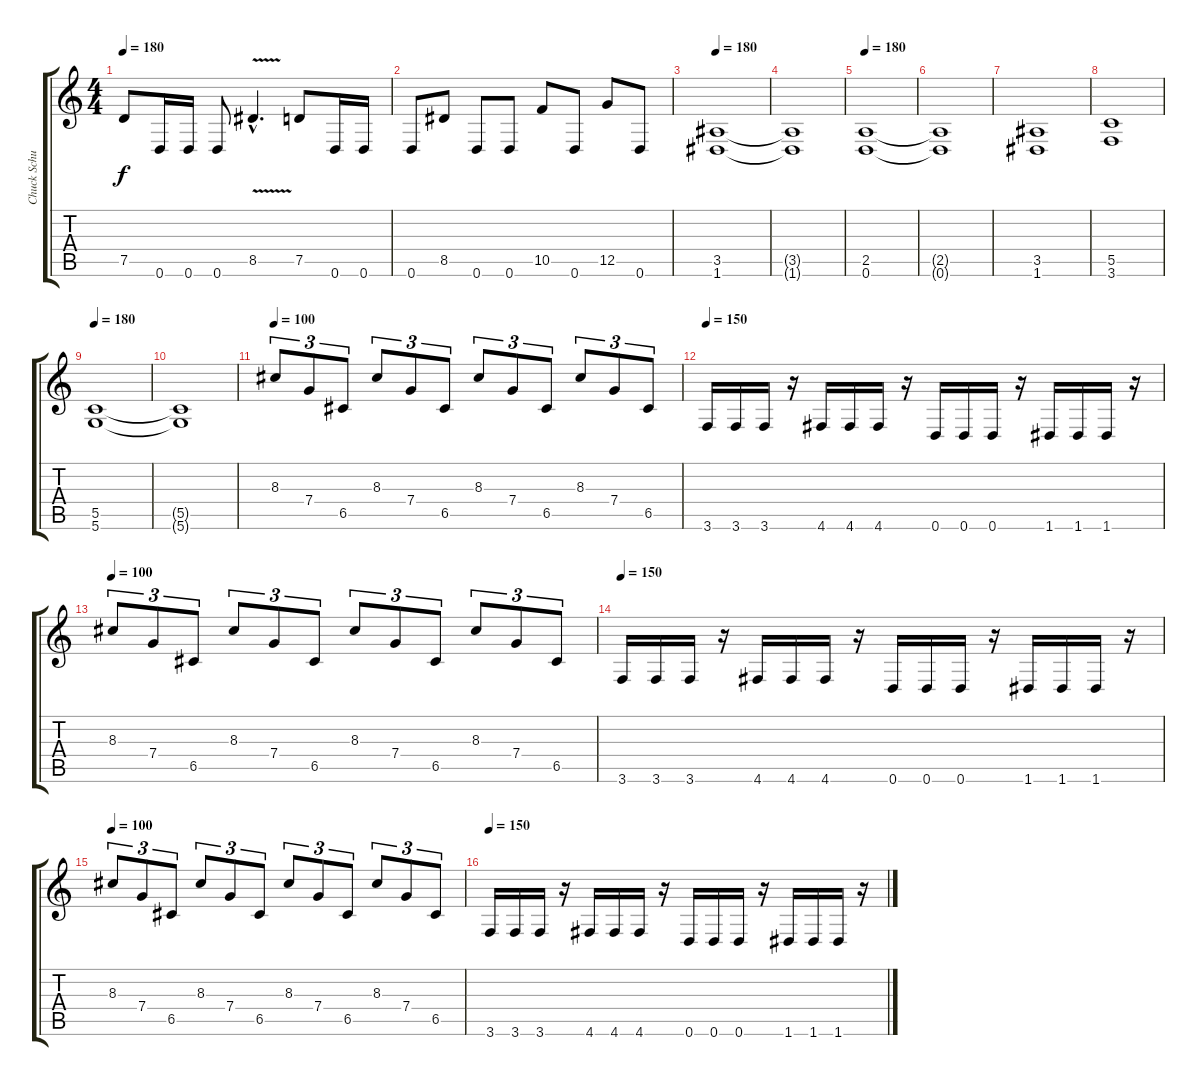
\track ("Chuck Schuldiner" "Chuck Schu") {instrument distortionguitar}
\staff {score tabs}
\tuning (D4 A3 F3 C3 G2 D2) {hide}
\ts (4 4)
\tempo 180
\clef g2
\ks c
7.5.8{dy f} 0.6.16 0.6.16 0.6.8 8.5{v hac}.4{d} 7.5.8 0.6.16 0.6.16 |
0.6.8 8.5.8 0.6.8 0.6.8 10.5.8 0.6.8 12.5.8 0.6.8 |
\tempo 180
(3.5 1.6).1 |
(3.5{t} 1.6{t}).1 |
\tempo 180
(2.5 0.6).1 |
(2.5{t} 0.6{t}).1 |
(3.5 1.6).1 |
(5.5 3.6).1 |
\tempo 180
(5.5 5.6).1 |
(5.5{t} 5.6{t}).1 |
\tempo 100
8.3.8{tu (3 2)} 7.4.8{tu (3 2)} 6.5.8{tu (3 2)} 8.3.8{tu (3 2)} 7.4.8{tu (3 2)} 6.5.8{tu (3 2)} 8.3.8{tu (3 2)} 7.4.8{tu (3 2)} 6.5.8{tu (3 2)} 8.3.8{tu (3 2)} 7.4.8{tu (3 2)} 6.5.8{tu (3 2)} |
\tempo 150
3.6.16 3.6.16 3.6.16 r.16 4.6.16 4.6.16 4.6.16 r.16 0.6.16 0.6.16 0.6.16 r.16 1.6.16 1.6.16 1.6.16 r.16 |
\tempo 100
8.3.8{tu (3 2)} 7.4.8{tu (3 2)} 6.5.8{tu (3 2)} 8.3.8{tu (3 2)} 7.4.8{tu (3 2)} 6.5.8{tu (3 2)} 8.3.8{tu (3 2)} 7.4.8{tu (3 2)} 6.5.8{tu (3 2)} 8.3.8{tu (3 2)} 7.4.8{tu (3 2)} 6.5.8{tu (3 2)} |
\tempo 150
3.6.16 3.6.16 3.6.16 r.16 4.6.16 4.6.16 4.6.16 r.16 0.6.16 0.6.16 0.6.16 r.16 1.6.16 1.6.16 1.6.16 r.16 |
\tempo 100
8.3.8{tu (3 2)} 7.4.8{tu (3 2)} 6.5.8{tu (3 2)} 8.3.8{tu (3 2)} 7.4.8{tu (3 2)} 6.5.8{tu (3 2)} 8.3.8{tu (3 2)} 7.4.8{tu (3 2)} 6.5.8{tu (3 2)} 8.3.8{tu (3 2)} 7.4.8{tu (3 2)} 6.5.8{tu (3 2)} |
\tempo 150
3.6.16 3.6.16 3.6.16 r.16 4.6.16 4.6.16 4.6.16 r.16 0.6.16 0.6.16 0.6.16 r.16 1.6.16 1.6.16 1.6.16 r.16
